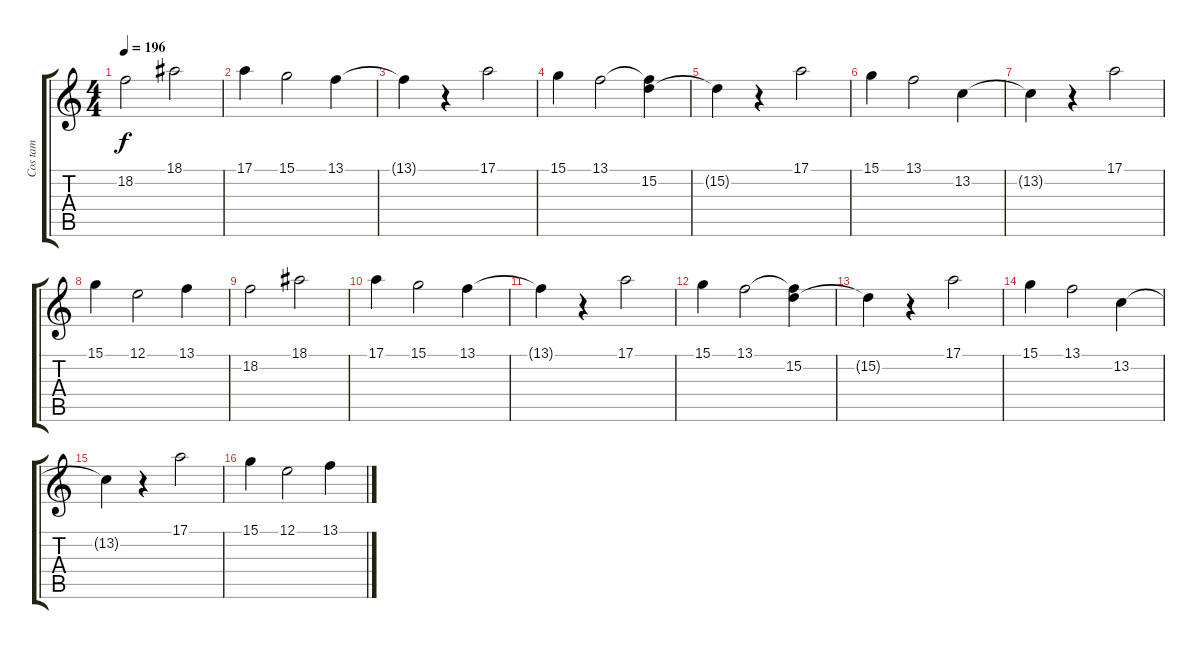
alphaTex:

\track ("Cos tam" "Cos tam") {instrument musicbox}
\staff {score tabs}
\tuning (E4 B3 G3 D3 A2 E2) {hide}
\ts (4 4)
\tempo 196
\clef g2
\ks c
18.2.2{dy f} 18.1.2 |
17.1.4 15.1.2 13.1.4 |
13.1{t}.4 r.4 17.1.2 |
15.1.4 13.1.2 (13.1{t} 15.2).4 |
15.2{t}.4 r.4 17.1.2 |
15.1.4 13.1.2 13.2.4 |
13.2{t}.4 r.4 17.1.2 |
15.1.4 12.1.2 13.1.4 |
18.2.2 18.1.2 |
17.1.4 15.1.2 13.1.4 |
13.1{t}.4 r.4 17.1.2 |
15.1.4 13.1.2 (13.1{t} 15.2).4 |
15.2{t}.4 r.4 17.1.2 |
15.1.4 13.1.2 13.2.4 |
13.2{t}.4 r.4 17.1.2 |
15.1.4 12.1.2 13.1.4
